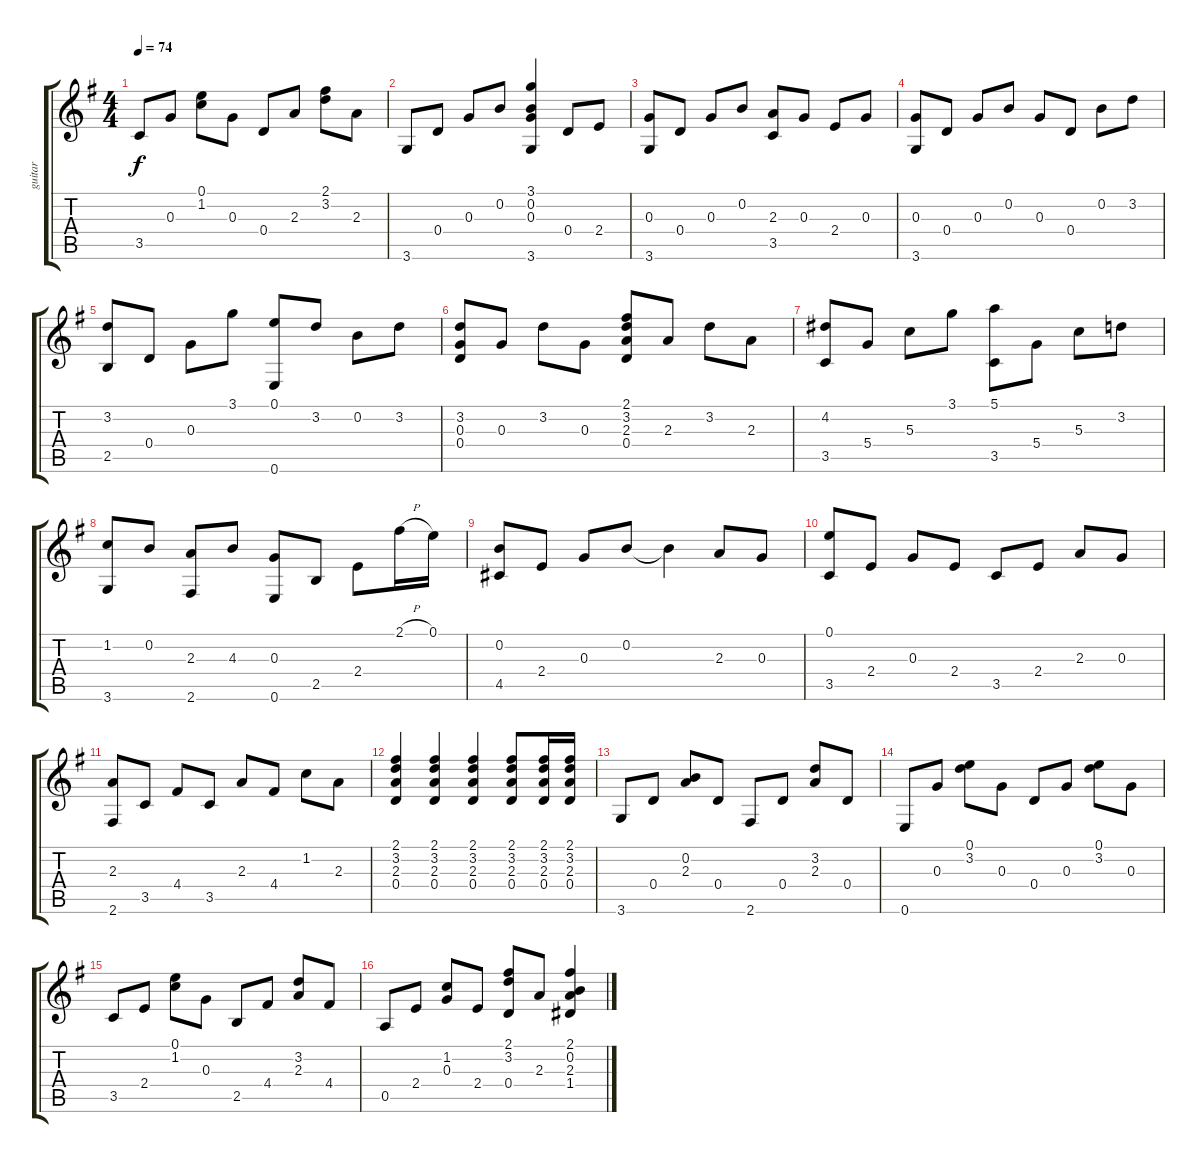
\track ("guitar" "guitar") {instrument acousticguitarsteel}
\staff {score tabs}
\tuning (E4 B3 G3 D3 A2 E2) {hide}
\ts (4 4)
\tempo 74
\clef g2
\ks g
3.5.8{dy f} 0.3.8 (0.1 1.2).8 0.3.8 0.4.8 2.3.8 (2.1 3.2).8 2.3.8 |
3.6.8 0.4.8 0.3.8 0.2.8 (3.1 0.2 0.3 3.6).4 0.4.8 2.4.8 |
(0.3 3.6).8 0.4.8 0.3.8 0.2.8 (2.3 3.5).8 0.3.8 2.4.8 0.3.8 |
(0.3 3.6).8 0.4.8 0.3.8 0.2.8 0.3.8 0.4.8 0.2.8 3.2.8 |
(3.2 2.5).8 0.4.8 0.3.8 3.1.8 (0.1 0.6).8 3.2.8 0.2.8 3.2.8 |
(3.2 0.3 0.4).8 0.3.8 3.2.8 0.3.8 (2.1 3.2 2.3 0.4).8 2.3.8 3.2.8 2.3.8 |
(4.2 3.5).8 5.4.8 5.3.8 3.1.8 (5.1 3.5).8 5.4.8 5.3.8 3.2.8 |
(1.2 3.6).8 0.2.8 (2.3 2.6).8 4.3.8 (0.3 0.6).8 2.5.8 2.4.8 2.1{h}.16 0.1.16 |
(0.2 4.5).8 2.4.8 0.3.8 0.2.8 0.2{t}.4 2.3.8 0.3.8 |
(0.1 3.5).8 2.4.8 0.3.8 2.4.8 3.5.8 2.4.8 2.3.8 0.3.8 |
(2.3 2.6).8 3.5.8 4.4.8 3.5.8 2.3.8 4.4.8 1.2.8 2.3.8 |
(2.1 3.2 2.3 0.4).4 (2.1 3.2 2.3 0.4).4 (2.1 3.2 2.3 0.4).4 (2.1 3.2 2.3 0.4).8 (2.1 3.2 2.3 0.4).16 (2.1 3.2 2.3 0.4).16 |
3.6.8 0.4.8 (0.2 2.3).8 0.4.8 2.6.8 0.4.8 (3.2 2.3).8 0.4.8 |
0.6.8 0.3.8 (0.1 3.2).8 0.3.8 0.4.8 0.3.8 (0.1 3.2).8 0.3.8 |
3.5.8 2.4.8 (0.1 1.2).8 0.3.8 2.5.8 4.4.8 (3.2 2.3).8 4.4.8 |
0.5.8 2.4.8 (1.2 0.3).8 2.4.8 (2.1 3.2 0.4).8 2.3.8 (2.1 0.2 2.3 1.4).4
